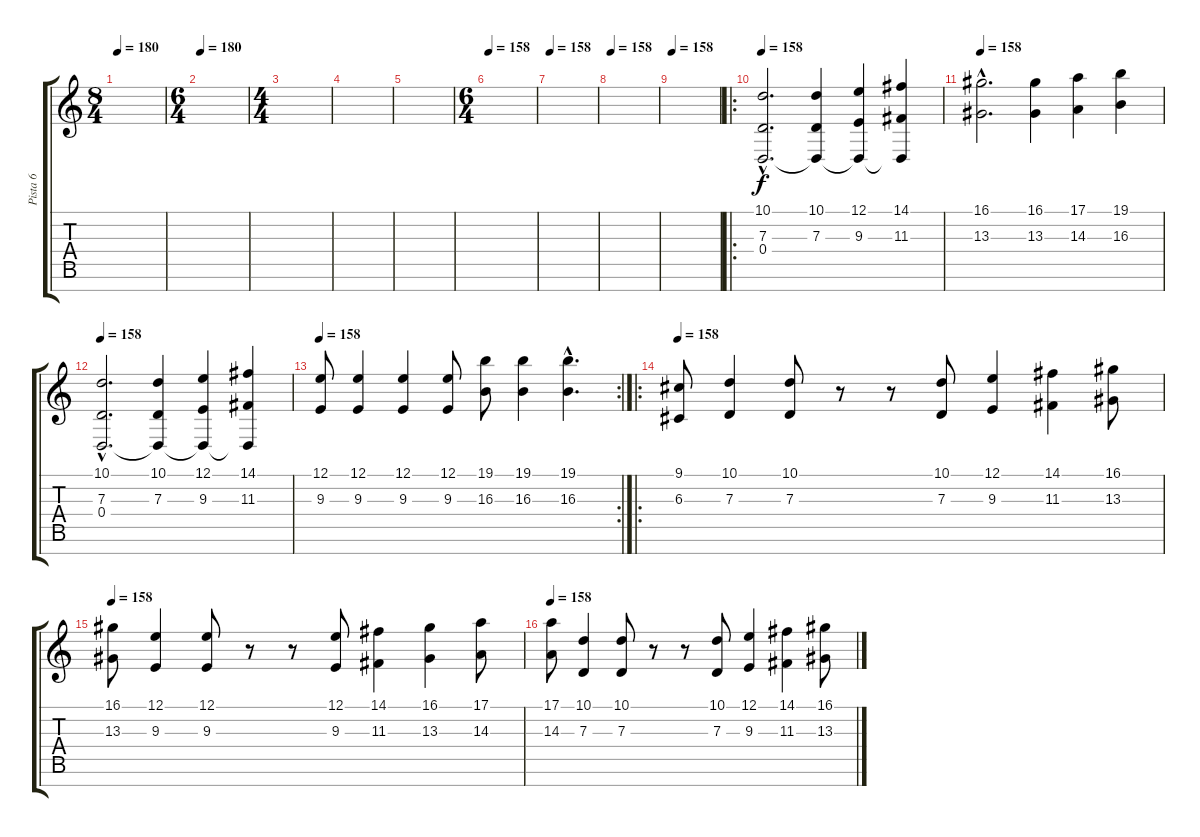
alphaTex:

\track ("Pista 6" "Pista 6") {instrument stringensemble1}
\staff {score tabs}
\tuning (E4 B3 G3 D3 A2 E2 B1) {hide}
\ts (8 4)
\tempo 180
\clef g2
\ks c
|
\ts (6 4)
\tempo 180
|
\ts (4 4)
|
|
|
\ts (6 4)
\tempo 158
|
\tempo 158
|
\tempo 158
|
\tempo 158
|
\ro
\tempo 158
(10.1{hac} 7.3{hac} 0.4{hac}).2{d volume 16 instrument stringensemble1} (10.1 7.3 0.4{t}).4 (12.1 9.3 0.4{t}).4 (14.1 11.3 0.4{t}).4 |
\tempo 158
(16.1{hac} 13.3{hac}).2{d volume 16 instrument stringensemble1} (16.1 13.3).4 (17.1 14.3).4 (19.1 16.3).4 |
\tempo 158
(10.1{hac} 7.3{hac} 0.4{hac}).2{d volume 16 instrument stringensemble1} (10.1 7.3 0.4{t}).4 (12.1 9.3 0.4{t}).4 (14.1 11.3 0.4{t}).4 |
\rc 2
\tempo 158
(12.1 9.3).8{instrument stringensemble1} (12.1 9.3).4 (12.1 9.3).4 (12.1 9.3).8 (19.1 16.3).8 (19.1 16.3).4 (19.1{hac} 16.3{hac}).4{d} |
\ro
\tempo 158
(9.1 6.3).8 (10.1 7.3).4 (10.1 7.3).8 r.8 r.8 (10.1 7.3).8 (12.1 9.3).4 (14.1 11.3).4 (16.1 13.3).8 |
\tempo 158
(16.1 13.3).8 (12.1 9.3).4 (12.1 9.3).8 r.8 r.8 (12.1 9.3).8 (14.1 11.3).4 (16.1 13.3).4 (17.1 14.3).8 |
\tempo 158
(17.1 14.3).8 (10.1 7.3).4 (10.1 7.3).8 r.8 r.8 (10.1 7.3).8 (12.1 9.3).4 (14.1 11.3).4 (16.1 13.3).8
